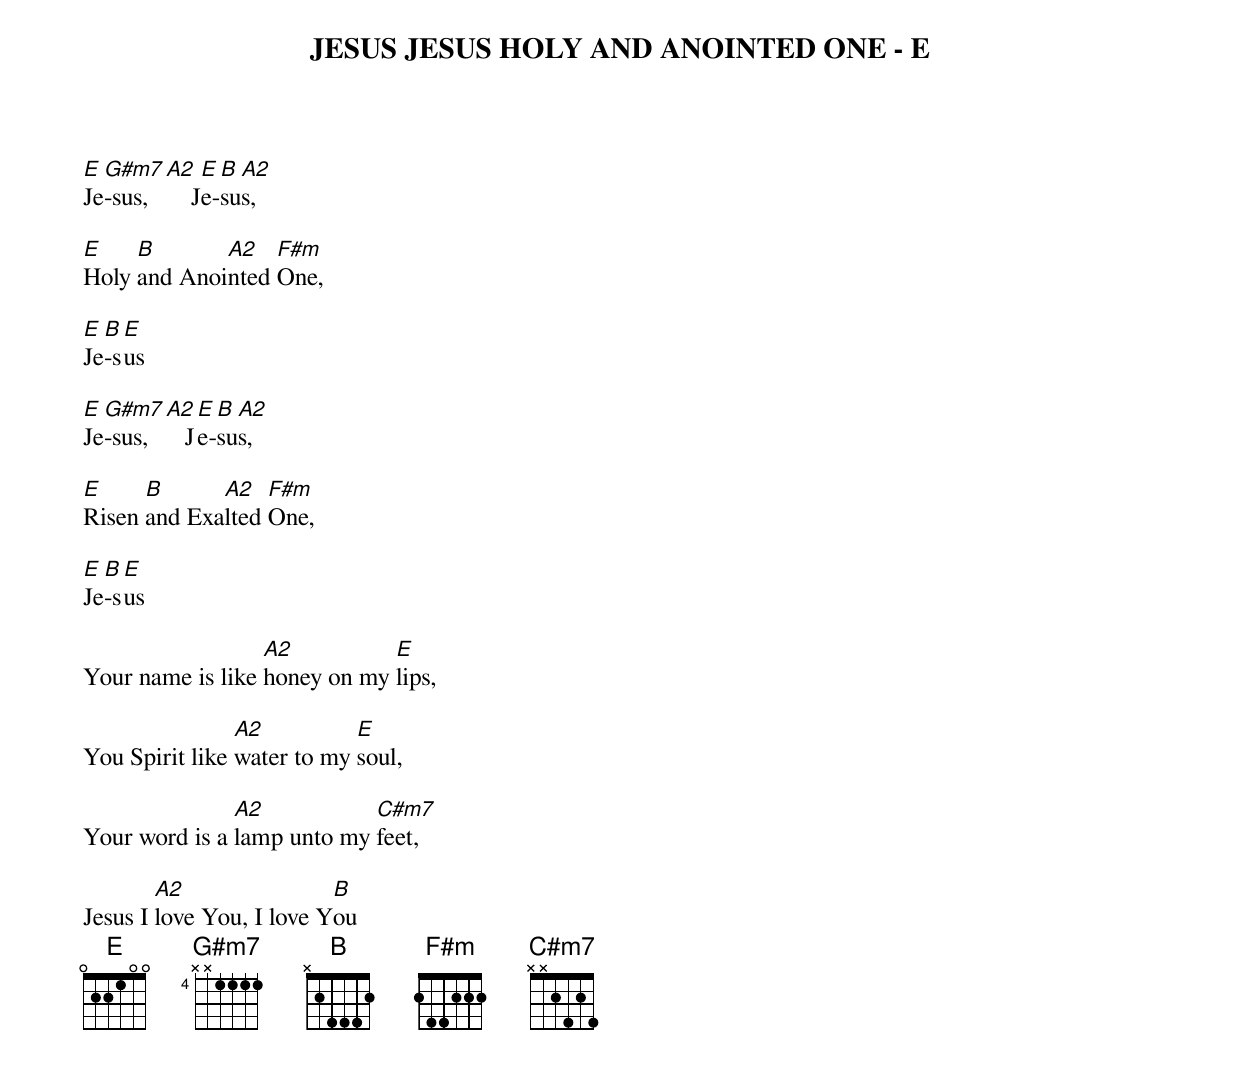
JESUS JESUS HOLY AND ANOINTED ONE - E

E G#m7 A2   E B A2
Je-sus,    Je-sus,

E    B       A2   F#m
Holy and Anointed One,

E B E
Je-sus

E G#m7 A2  E B A2
Je-sus,   Je-sus,

E     B      A2   F#m
Risen and Exalted One,

E B E
Je-sus

                  A2          E
Your name is like honey on my lips,

                A2          E
You Spirit like water to my soul,

               A2           C#m7
Your word is a lamp unto my feet,

        A2                B
Jesus I love You, I love You
